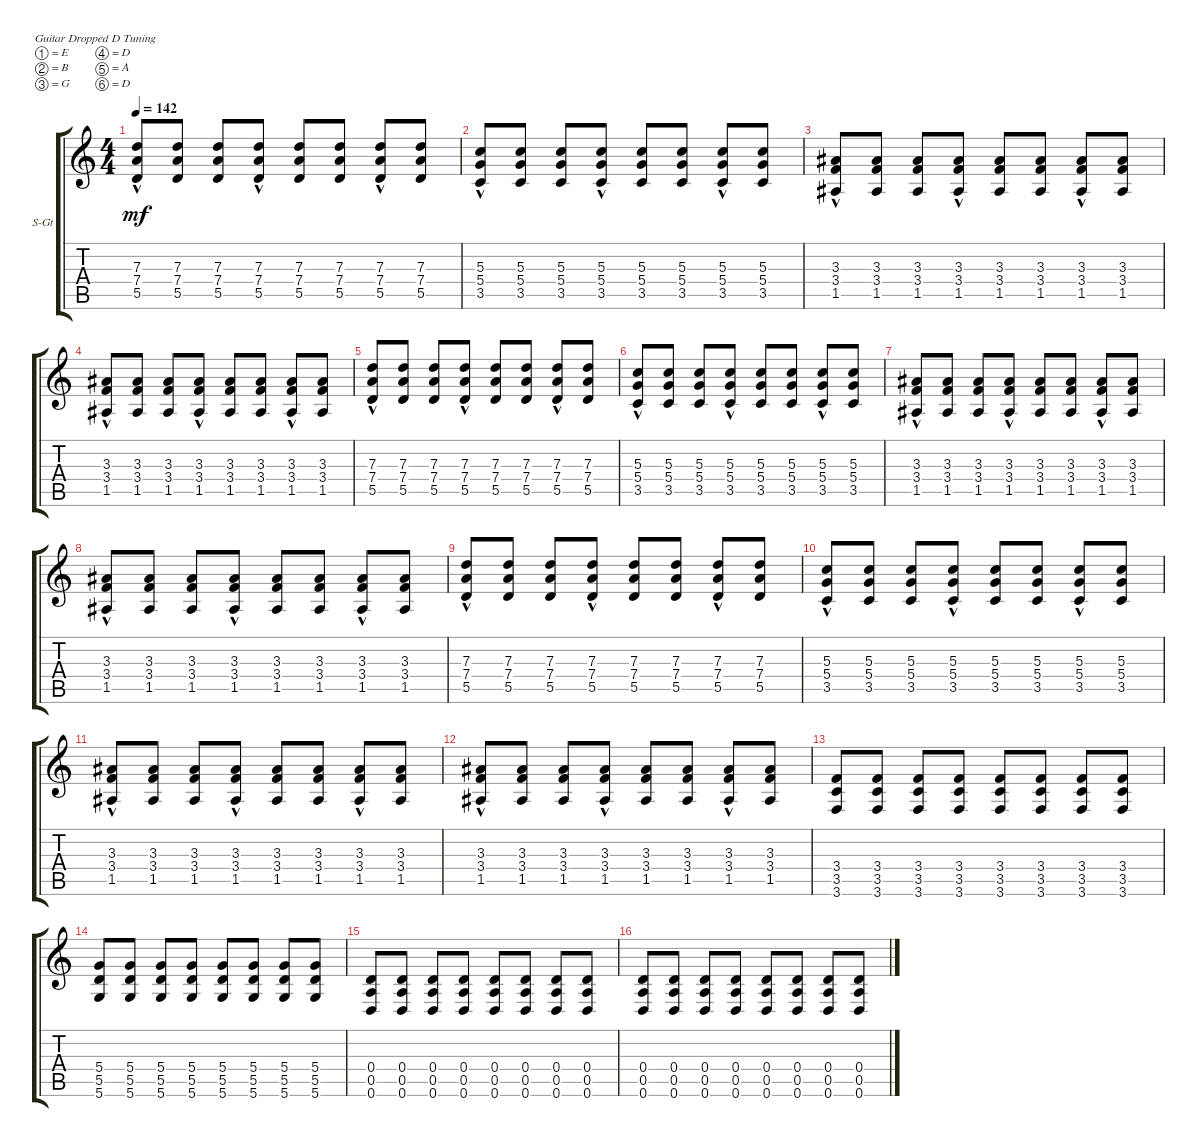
\defaultSystemsLayout 4
\bracketExtendMode groupsimilarinstruments
\firstSystemTrackNameOrientation horizontal
\otherSystemsTrackNameOrientation horizontal
\track ("Rythm" "S-Gt") {instrument acousticguitarsteel}
\staff {score tabs}
\tuning (E4 B3 G3 D3 A2 D2)
\ts (4 4)
\tempo 142
\clef g2
\ks c
(5.5{hac} 7.4{hac} 7.3{hac}).8{dy mf} (5.5 7.4 7.3).8 (5.5 7.4 7.3).8 (5.5{hac} 7.4 7.3).8 (5.5 7.4 7.3).8 (5.5 7.4 7.3).8 (5.5{hac} 7.4{hac} 7.3{hac}).8 (5.5 7.4 7.3).8 |
(3.5{hac} 5.4{hac} 5.3{hac}).8 (3.5 5.4 5.3).8 (3.5 5.4 5.3).8 (3.5{hac} 5.4{hac} 5.3{hac}).8 (3.5 5.4 5.3).8 (3.5 5.4 5.3).8 (3.5{hac} 5.4{hac} 5.3{hac}).8 (3.5 5.4 5.3).8 |
(1.5{hac} 3.4{hac} 3.3{hac}).8 (1.5 3.4 3.3).8 (1.5 3.4 3.3).8 (1.5{hac} 3.4{hac} 3.3{hac}).8 (1.5 3.4 3.3).8 (1.5 3.4 3.3).8 (1.5{hac} 3.4{hac} 3.3{hac}).8 (1.5 3.4 3.3).8 |
(1.5{hac} 3.4{hac} 3.3{hac}).8 (1.5 3.4 3.3).8 (1.5 3.4 3.3).8 (1.5{hac} 3.4{hac} 3.3{hac}).8 (1.5 3.4 3.3).8 (1.5 3.4 3.3).8 (1.5{hac} 3.4{hac} 3.3{hac}).8 (1.5 3.4 3.3).8 |
(5.5{hac} 7.4{hac} 7.3{hac}).8 (5.5 7.4 7.3).8 (5.5 7.4 7.3).8 (5.5{hac} 7.4 7.3).8 (5.5 7.4 7.3).8 (5.5 7.4 7.3).8 (5.5{hac} 7.4{hac} 7.3{hac}).8 (5.5 7.4 7.3).8 |
(3.5{hac} 5.4{hac} 5.3{hac}).8 (3.5 5.4 5.3).8 (3.5 5.4 5.3).8 (3.5{hac} 5.4{hac} 5.3{hac}).8 (3.5 5.4 5.3).8 (3.5 5.4 5.3).8 (3.5{hac} 5.4{hac} 5.3{hac}).8 (3.5 5.4 5.3).8 |
(1.5{hac} 3.4{hac} 3.3{hac}).8 (1.5 3.4 3.3).8 (1.5 3.4 3.3).8 (1.5{hac} 3.4{hac} 3.3{hac}).8 (1.5 3.4 3.3).8 (1.5 3.4 3.3).8 (1.5{hac} 3.4{hac} 3.3{hac}).8 (1.5 3.4 3.3).8 |
(1.5{hac} 3.4{hac} 3.3{hac}).8 (1.5 3.4 3.3).8 (1.5 3.4 3.3).8 (1.5{hac} 3.4{hac} 3.3{hac}).8 (1.5 3.4 3.3).8 (1.5 3.4 3.3).8 (1.5{hac} 3.4{hac} 3.3{hac}).8 (1.5 3.4 3.3).8 |
(5.5{hac} 7.4{hac} 7.3{hac}).8 (5.5 7.4 7.3).8 (5.5 7.4 7.3).8 (5.5{hac} 7.4 7.3).8 (5.5 7.4 7.3).8 (5.5 7.4 7.3).8 (5.5{hac} 7.4{hac} 7.3{hac}).8 (5.5 7.4 7.3).8 |
(3.5{hac} 5.4{hac} 5.3{hac}).8 (3.5 5.4 5.3).8 (3.5 5.4 5.3).8 (3.5{hac} 5.4{hac} 5.3{hac}).8 (3.5 5.4 5.3).8 (3.5 5.4 5.3).8 (3.5{hac} 5.4{hac} 5.3{hac}).8 (3.5 5.4 5.3).8 |
(1.5{hac} 3.4{hac} 3.3{hac}).8 (1.5 3.4 3.3).8 (1.5 3.4 3.3).8 (1.5{hac} 3.4{hac} 3.3{hac}).8 (1.5 3.4 3.3).8 (1.5 3.4 3.3).8 (1.5{hac} 3.4{hac} 3.3{hac}).8 (1.5 3.4 3.3).8 |
(1.5{hac} 3.4{hac} 3.3{hac}).8 (1.5 3.4 3.3).8 (1.5 3.4 3.3).8 (1.5{hac} 3.4{hac} 3.3{hac}).8 (1.5 3.4 3.3).8 (1.5 3.4 3.3).8 (1.5{hac} 3.4{hac} 3.3{hac}).8 (1.5 3.4 3.3).8 |
(3.6 3.5 3.4).8 (3.6 3.5 3.4).8 (3.6 3.5 3.4).8 (3.6 3.5 3.4).8 (3.6 3.5 3.4).8 (3.6 3.5 3.4).8 (3.6 3.5 3.4).8 (3.6 3.5 3.4).8 |
(5.6 5.5 5.4).8 (5.6 5.5 5.4).8 (5.6 5.5 5.4).8 (5.6 5.5 5.4).8 (5.6 5.5 5.4).8 (5.6 5.5 5.4).8 (5.6 5.5 5.4).8 (5.6 5.5 5.4).8 |
(0.6 0.5 0.4).8 (0.6 0.5 0.4).8 (0.6 0.5 0.4).8 (0.6 0.5 0.4).8 (0.6 0.5 0.4).8 (0.6 0.5 0.4).8 (0.6 0.5 0.4).8 (0.6 0.5 0.4).8 |
(0.6 0.5 0.4).8 (0.6 0.5 0.4).8 (0.6 0.5 0.4).8 (0.6 0.5 0.4).8 (0.6 0.5 0.4).8 (0.6 0.5 0.4).8 (0.6 0.5 0.4).8 (0.6 0.5 0.4).8
